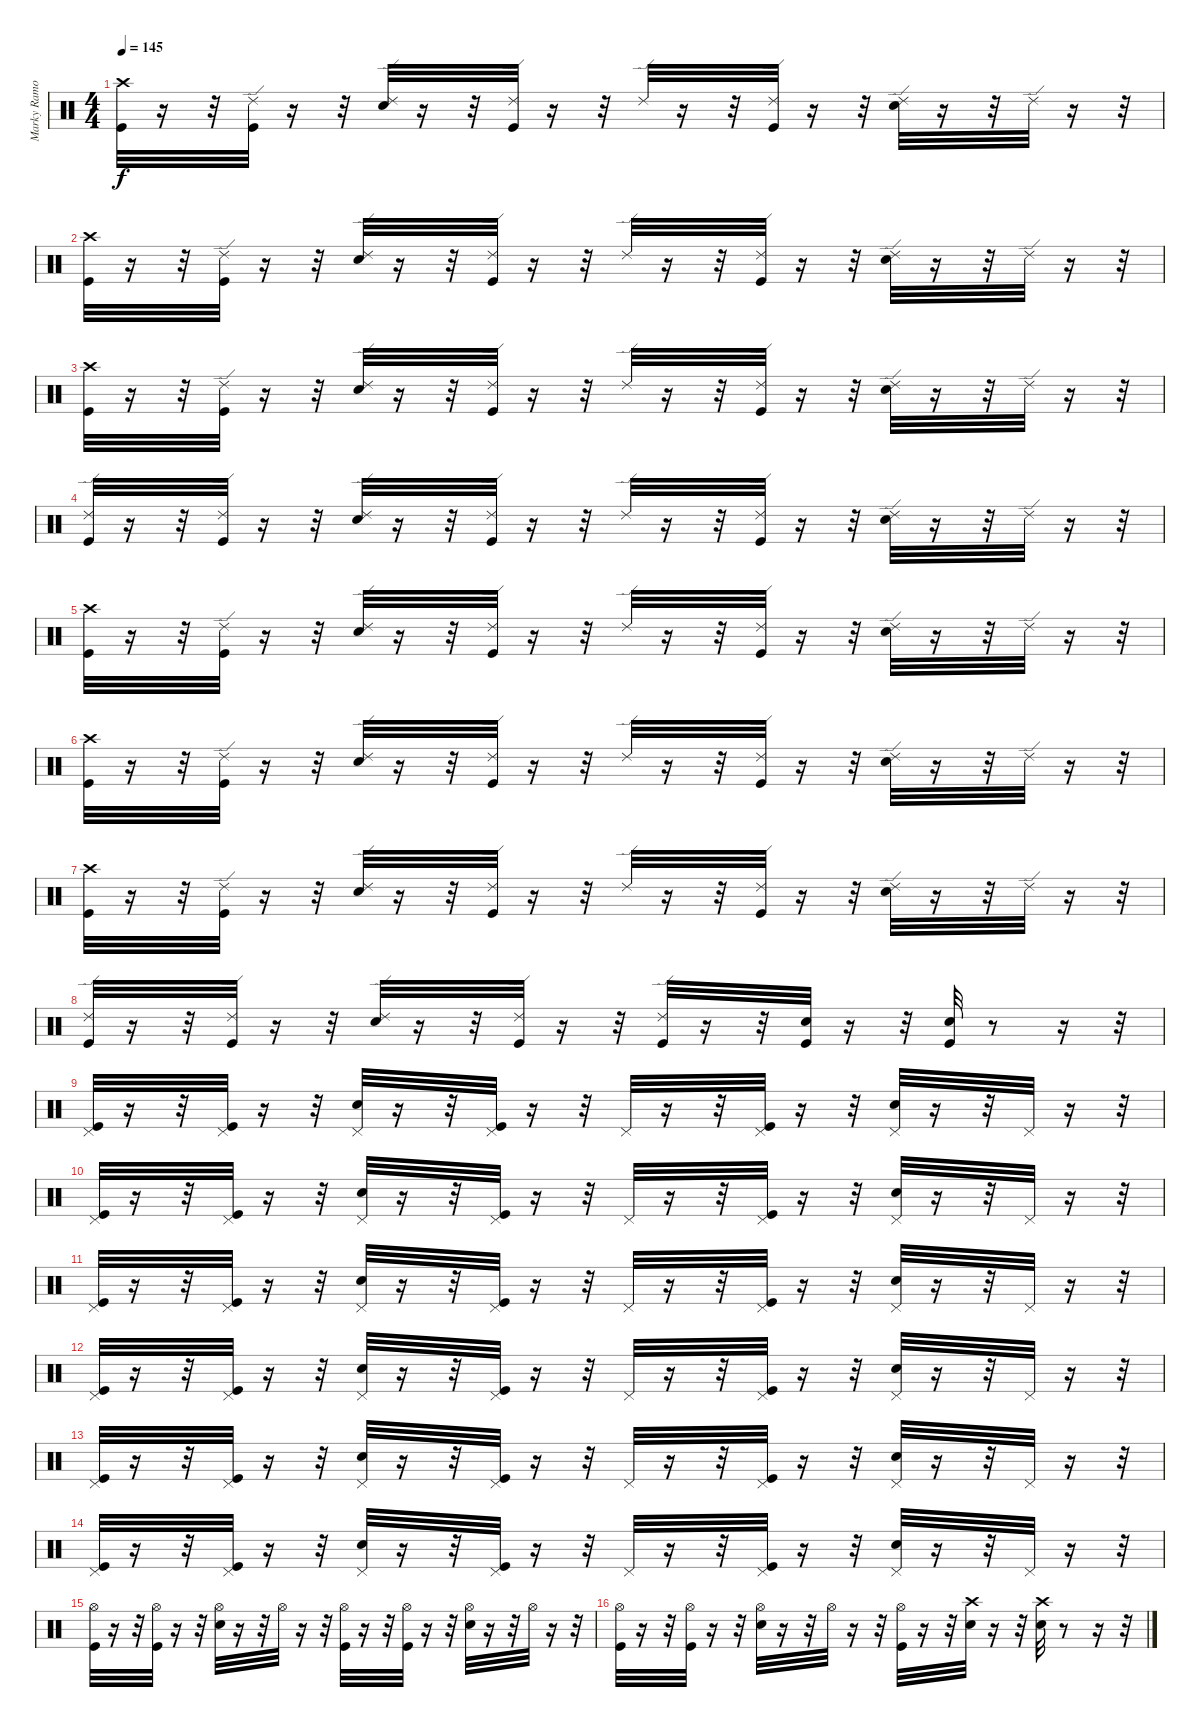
\track ("Marky Ramone" "Marky Ramo") {instrument percussion}
\staff {score}
\articulation defaults
\ts (4 4)
\tempo 145
\clef neutral
\ks c
("Crash high (hit)" "Kick (hit)").32{dy f} r.16 r.32 ("Ride (edge) 2" "Kick (hit)").32 r.16 r.32 ("Ride (edge) 2" "Electric Snare (hit)").32 r.16 r.32 ("Ride (edge) 2" "Kick (hit)").32 r.16 r.32 "Ride (edge) 2".32 r.16 r.32 ("Ride (edge) 2" "Kick (hit)").32 r.16 r.32 ("Ride (edge) 2" "Electric Snare (hit)").32 r.16 r.32 "Ride (edge) 2".32 r.16 r.32 |
("Crash high (hit)" "Kick (hit)").32 r.16 r.32 ("Ride (edge) 2" "Kick (hit)").32 r.16 r.32 ("Electric Snare (hit)" "Ride (edge) 2").32 r.16 r.32 ("Kick (hit)" "Ride (edge) 2").32 r.16 r.32 "Ride (edge) 2".32 r.16 r.32 ("Kick (hit)" "Ride (edge) 2").32 r.16 r.32 ("Ride (edge) 2" "Electric Snare (hit)").32 r.16 r.32 "Ride (edge) 2".32 r.16 r.32 |
("Crash high (hit)" "Kick (hit)").32 r.16 r.32 ("Ride (edge) 2" "Kick (hit)").32 r.16 r.32 ("Ride (edge) 2" "Electric Snare (hit)").32 r.16 r.32 ("Ride (edge) 2" "Kick (hit)").32 r.16 r.32 "Ride (edge) 2".32 r.16 r.32 ("Ride (edge) 2" "Kick (hit)").32 r.16 r.32 ("Ride (edge) 2" "Electric Snare (hit)").32 r.16 r.32 "Ride (edge) 2".32 r.16 r.32 |
("Ride (edge) 2" "Kick (hit)").32 r.16 r.32 ("Ride (edge) 2" "Kick (hit)").32 r.16 r.32 ("Ride (edge) 2" "Electric Snare (hit)").32 r.16 r.32 ("Ride (edge) 2" "Kick (hit)").32 r.16 r.32 "Ride (edge) 2".32 r.16 r.32 ("Ride (edge) 2" "Kick (hit)").32 r.16 r.32 ("Ride (edge) 2" "Electric Snare (hit)").32 r.16 r.32 "Ride (edge) 2".32 r.16 r.32 |
("Kick (hit)" "Crash high (hit)").32 r.16 r.32 ("Ride (edge) 2" "Kick (hit)").32 r.16 r.32 ("Ride (edge) 2" "Electric Snare (hit)").32 r.16 r.32 ("Ride (edge) 2" "Kick (hit)").32 r.16 r.32 "Ride (edge) 2".32 r.16 r.32 ("Ride (edge) 2" "Kick (hit)").32 r.16 r.32 ("Ride (edge) 2" "Electric Snare (hit)").32 r.16 r.32 "Ride (edge) 2".32 r.16 r.32 |
("Crash high (hit)" "Kick (hit)").32 r.16 r.32 ("Ride (edge) 2" "Kick (hit)").32 r.16 r.32 ("Ride (edge) 2" "Electric Snare (hit)").32 r.16 r.32 ("Ride (edge) 2" "Kick (hit)").32 r.16 r.32 "Ride (edge) 2".32 r.16 r.32 ("Ride (edge) 2" "Kick (hit)").32 r.16 r.32 ("Ride (edge) 2" "Electric Snare (hit)").32 r.16 r.32 "Ride (edge) 2".32 r.16 r.32 |
("Kick (hit)" "Crash high (hit)").32 r.16 r.32 ("Ride (edge) 2" "Kick (hit)").32 r.16 r.32 ("Ride (edge) 2" "Electric Snare (hit)").32 r.16 r.32 ("Ride (edge) 2" "Kick (hit)").32 r.16 r.32 "Ride (edge) 2".32 r.16 r.32 ("Ride (edge) 2" "Kick (hit)").32 r.16 r.32 ("Ride (edge) 2" "Electric Snare (hit)").32 r.16 r.32 "Ride (edge) 2".32 r.16 r.32 |
("Ride (edge) 2" "Kick (hit)").32 r.16 r.32 ("Ride (edge) 2" "Kick (hit)").32 r.16 r.32 ("Ride (edge) 2" "Electric Snare (hit)").32 r.16 r.32 ("Ride (edge) 2" "Kick (hit)").32 r.16 r.32 ("Ride (edge) 2" "Kick (hit)").32 r.16 r.32 ("Kick (hit)" "Electric Snare (hit)").32 r.16 r.32 ("Kick (hit)" "Electric Snare (hit)").32 r.8 r.16 r.32 |
("Pedal Hi-Hat (hit)" "Kick (hit)").32 r.16 r.32 ("Pedal Hi-Hat (hit)" "Kick (hit)").32 r.16 r.32 ("Pedal Hi-Hat (hit)" "Electric Snare (hit)").32 r.16 r.32 ("Pedal Hi-Hat (hit)" "Kick (hit)").32 r.16 r.32 "Pedal Hi-Hat (hit)".32 r.16 r.32 ("Pedal Hi-Hat (hit)" "Kick (hit)").32 r.16 r.32 ("Pedal Hi-Hat (hit)" "Electric Snare (hit)").32 r.16 r.32 "Pedal Hi-Hat (hit)".32 r.16 r.32 |
("Pedal Hi-Hat (hit)" "Kick (hit)").32 r.16 r.32 ("Pedal Hi-Hat (hit)" "Kick (hit)").32 r.16 r.32 ("Pedal Hi-Hat (hit)" "Electric Snare (hit)").32 r.16 r.32 ("Pedal Hi-Hat (hit)" "Kick (hit)").32 r.16 r.32 "Pedal Hi-Hat (hit)".32 r.16 r.32 ("Pedal Hi-Hat (hit)" "Kick (hit)").32 r.16 r.32 ("Pedal Hi-Hat (hit)" "Electric Snare (hit)").32 r.16 r.32 "Pedal Hi-Hat (hit)".32 r.16 r.32 |
("Pedal Hi-Hat (hit)" "Kick (hit)").32 r.16 r.32 ("Pedal Hi-Hat (hit)" "Kick (hit)").32 r.16 r.32 ("Pedal Hi-Hat (hit)" "Electric Snare (hit)").32 r.16 r.32 ("Pedal Hi-Hat (hit)" "Kick (hit)").32 r.16 r.32 "Pedal Hi-Hat (hit)".32 r.16 r.32 ("Pedal Hi-Hat (hit)" "Kick (hit)").32 r.16 r.32 ("Pedal Hi-Hat (hit)" "Electric Snare (hit)").32 r.16 r.32 "Pedal Hi-Hat (hit)".32 r.16 r.32 |
("Pedal Hi-Hat (hit)" "Kick (hit)").32 r.16 r.32 ("Pedal Hi-Hat (hit)" "Kick (hit)").32 r.16 r.32 ("Pedal Hi-Hat (hit)" "Electric Snare (hit)").32 r.16 r.32 ("Pedal Hi-Hat (hit)" "Kick (hit)").32 r.16 r.32 "Pedal Hi-Hat (hit)".32 r.16 r.32 ("Pedal Hi-Hat (hit)" "Kick (hit)").32 r.16 r.32 ("Pedal Hi-Hat (hit)" "Electric Snare (hit)").32 r.16 r.32 "Pedal Hi-Hat (hit)".32 r.16 r.32 |
("Pedal Hi-Hat (hit)" "Kick (hit)").32 r.16 r.32 ("Pedal Hi-Hat (hit)" "Kick (hit)").32 r.16 r.32 ("Pedal Hi-Hat (hit)" "Electric Snare (hit)").32 r.16 r.32 ("Pedal Hi-Hat (hit)" "Kick (hit)").32 r.16 r.32 "Pedal Hi-Hat (hit)".32 r.16 r.32 ("Pedal Hi-Hat (hit)" "Kick (hit)").32 r.16 r.32 ("Pedal Hi-Hat (hit)" "Electric Snare (hit)").32 r.16 r.32 "Pedal Hi-Hat (hit)".32 r.16 r.32 |
("Pedal Hi-Hat (hit)" "Kick (hit)").32 r.16 r.32 ("Pedal Hi-Hat (hit)" "Kick (hit)").32 r.16 r.32 ("Pedal Hi-Hat (hit)" "Electric Snare (hit)").32 r.16 r.32 ("Pedal Hi-Hat (hit)" "Kick (hit)").32 r.16 r.32 "Pedal Hi-Hat (hit)".32 r.16 r.32 ("Pedal Hi-Hat (hit)" "Kick (hit)").32 r.16 r.32 ("Pedal Hi-Hat (hit)" "Electric Snare (hit)").32 r.16 r.32 "Pedal Hi-Hat (hit)".32 r.16 r.32 |
("Hi-Hat (open)" "Kick (hit)").32 r.16 r.32 ("Hi-Hat (open)" "Kick (hit)").32 r.16 r.32 ("Hi-Hat (open)" "Electric Snare (hit)").32 r.16 r.32 "Hi-Hat (open)".32 r.16 r.32 ("Hi-Hat (open)" "Kick (hit)").32 r.16 r.32 ("Hi-Hat (open)" "Kick (hit)").32 r.16 r.32 ("Hi-Hat (open)" "Electric Snare (hit)").32 r.16 r.32 "Hi-Hat (open)".32 r.16 r.32 |
("Hi-Hat (open)" "Kick (hit)").32 r.16 r.32 ("Hi-Hat (open)" "Kick (hit)").32 r.16 r.32 ("Hi-Hat (open)" "Electric Snare (hit)").32 r.16 r.32 "Hi-Hat (open)".32 r.16 r.32 ("Hi-Hat (open)" "Kick (hit)").32 r.16 r.32 ("Crash high (hit)" "Electric Snare (hit)").32 r.16 r.32 ("Crash high (hit)" "Electric Snare (hit)").32 r.8 r.16 r.32
